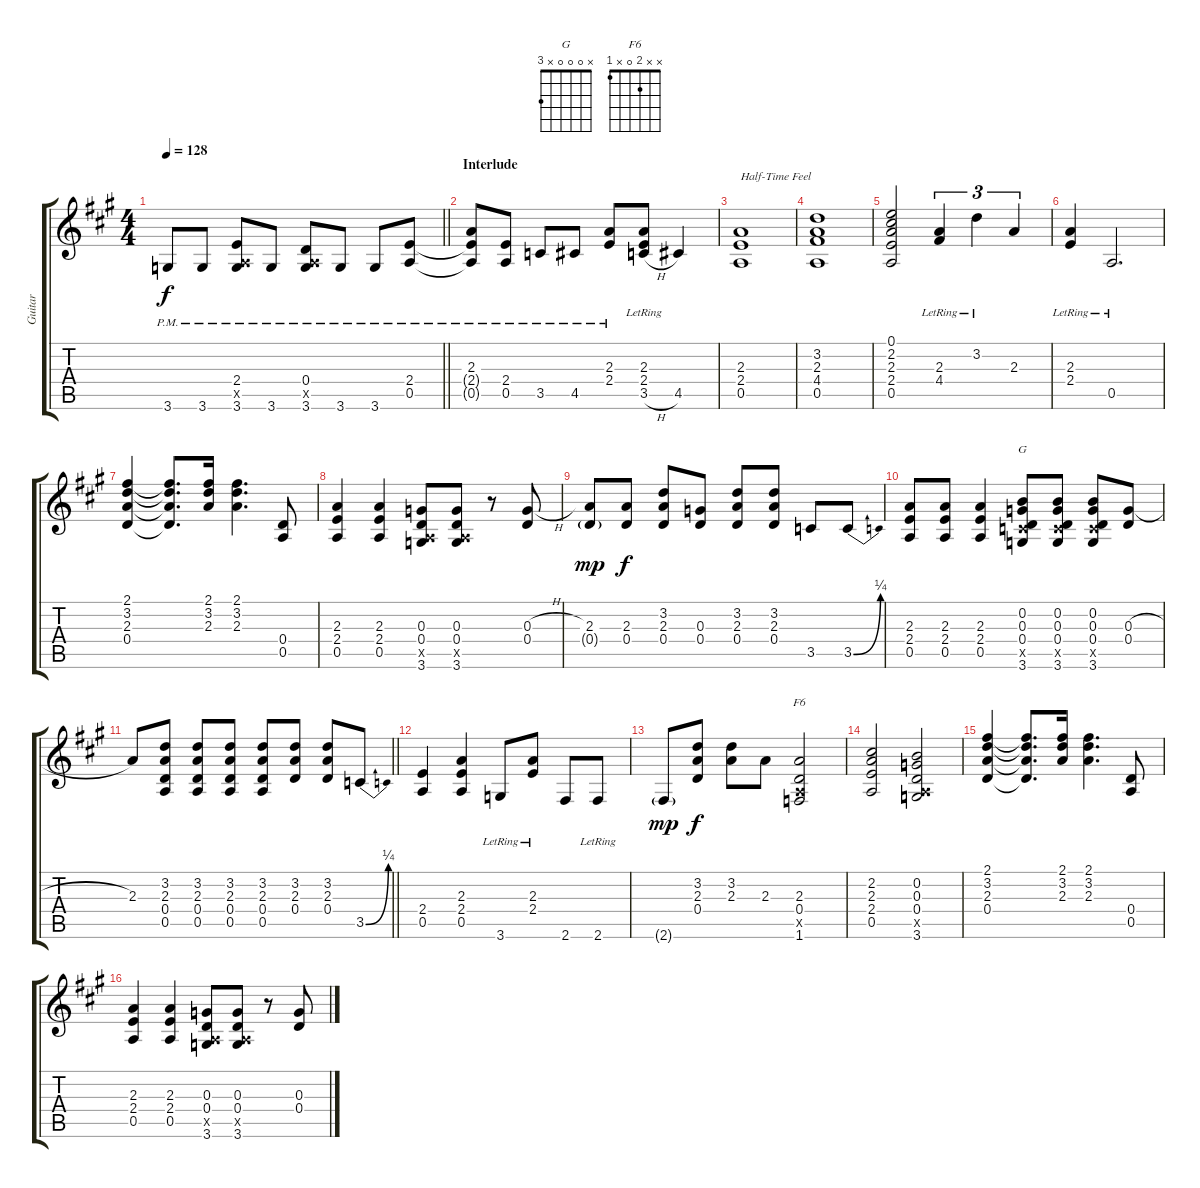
\track ("Guitar" "Guitar") {instrument overdrivenguitar}
\staff {score tabs}
\tuning (E4 B3 G3 D3 A2 E2) {hide}
\chord ("G" x 0 0 0 x 3)
\chord ("F6" x x 2 0 x 1)
\ts (4 4)
\tempo 128
\clef g2
\barLineRight lightlight
\ks a
3.6{pm}.8{dy f} 3.6{pm}.8 (2.4{pm} 0.5{x} 3.6{pm}).8 3.6{pm}.8 (0.4{pm} 0.5{x} 3.6{pm}).8 3.6{pm}.8 3.6{pm}.8 (2.4{pm} 0.5{pm}).8 |
\section ("" "Interlude")
(2.3{pm} 2.4{t} 0.5{t}).8 (2.4{pm} 0.5{pm}).8 3.5{pm}.8 4.5{pm}.8 (2.3{pm} 2.4{pm}).8 (2.3 2.4 3.5{h lr}).8 4.5.4 |
(2.3 2.4 0.5).1{txt "Half-Time Feel"} |
(3.2 2.3 4.4 0.5).1 |
(0.1 2.2 2.3 2.4 0.5).2 (2.3{lr} 4.4{lr}).4{tu (3 2)} 3.2{lr}.4{tu (3 2)} 2.3.4{tu (3 2)} |
(2.3{lr} 2.4{lr}).4 0.5{lr}.2{d} |
(2.1 3.2 2.3 0.4).4 (2.1{t} 3.2{t} 2.3{t} 0.4{t}).8{d} (2.1 3.2 2.3).16 (2.1 3.2 2.3).4{d} (0.4 0.5).8 |
(2.3 2.4 0.5).4 (2.3 2.4 0.5).4 (0.3 0.4 0.5{x} 3.6).8 (0.3 0.4 0.5{x} 3.6).8 r.8 (0.3{h} 0.4).8 |
(2.3 0.4{g}).8{dy mp} (2.3 0.4).8{dy f} (3.2 2.3 0.4).8 (0.3 0.4).8 (3.2 2.3 0.4).8 (3.2 2.3 0.4).8 3.5.8 3.5{be (bend 0 0 60 1)}.8 |
(2.3 2.4 0.5).8 (2.3 2.4 0.5).8 (2.3 2.4 0.5).4 (0.2 0.3 0.4 3.5{x} 3.6).8{ch "G"} (0.2 0.3 0.4 3.5{x} 3.6).8 (0.2 0.3 0.4 3.5{x} 3.6).8 (0.3{h} 0.4).8 |
\barLineRight lightlight
2.3.8 (3.2 2.3 0.4 0.5).8 (3.2 2.3 0.4 0.5).8 (3.2 2.3 0.4 0.5).8 (3.2 2.3 0.4 0.5).8 (3.2 2.3 0.4).8 (3.2 2.3 0.4).8 3.5{be (bend 0 0 60 1)}.8 |
(2.4 0.5).4 (2.3 2.4 0.5).4 3.6{lr}.8 (2.3{lr} 2.4{lr}).8 2.6.8 2.6{lr}.8 |
2.6{g}.8{dy mp} (3.2 2.3 0.4).8{dy f} (3.2 2.3).8 2.3.8 (2.3 0.4 0.5{x} 1.6).2{ch "F6"} |
(2.2 2.3 2.4 0.5).2 (0.2 0.3 0.4 0.5{x} 3.6).2 |
(2.1 3.2 2.3 0.4).4 (2.1{t} 3.2{t} 2.3{t} 0.4{t}).8{d} (2.1 3.2 2.3).16 (2.1 3.2 2.3).4{d} (0.4 0.5).8 |
(2.3 2.4 0.5).4 (2.3 2.4 0.5).4 (0.3 0.4 0.5{x} 3.6).8 (0.3 0.4 0.5{x} 3.6).8 r.8 (0.3{h} 0.4).8
